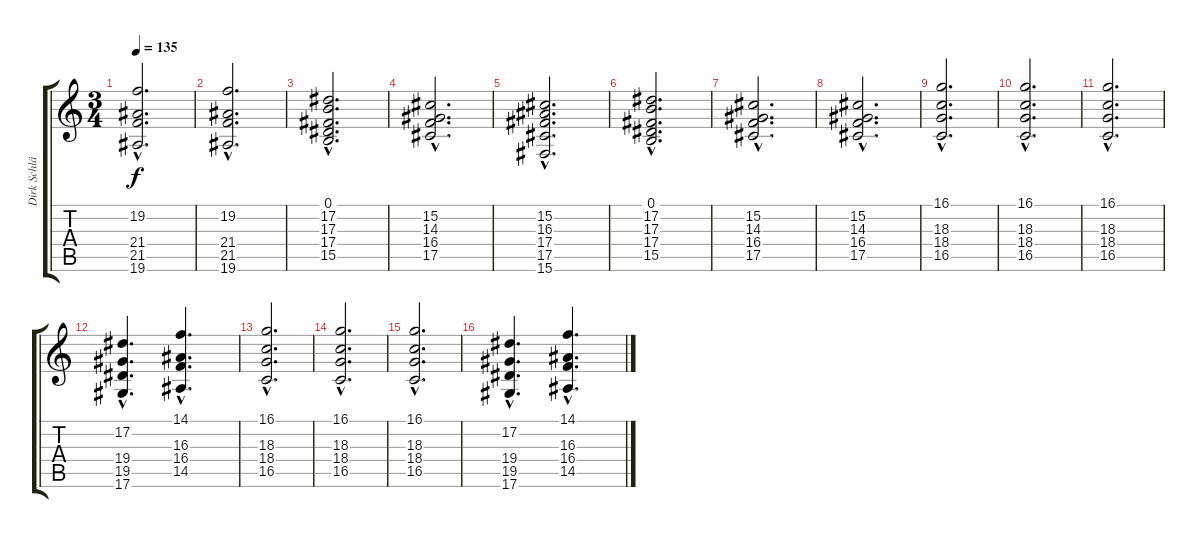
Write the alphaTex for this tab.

\track ("Dirk Schlächter" "Dirk Schlä") {instrument stringensemble1}
\staff {score tabs}
\tuning (Eb4 Bb3 Gb3 Db3 Ab2 Eb2) {hide}
\ts (3 4)
\tempo 135
\clef g2
\ks c
(19.2{hac} 21.4{hac} 21.5{hac} 19.6{hac}).2{d dy f} |
(19.2{hac} 21.4{hac} 21.5{hac} 19.6{hac}).2{d} |
(0.1{hac} 17.2{hac} 17.3{hac} 17.4{hac} 15.5{hac}).2{d} |
(15.2{hac} 14.3{hac} 16.4{hac} 17.5{hac}).2{d} |
(15.2{hac} 16.3{hac} 17.4{hac} 17.5{hac} 15.6{hac}).2{d} |
(0.1{hac} 17.2{hac} 17.3{hac} 17.4{hac} 15.5{hac}).2{d} |
(15.2{hac} 14.3{hac} 16.4{hac} 17.5{hac}).2{d} |
(15.2{hac} 14.3{hac} 16.4{hac} 17.5{hac}).2{d} |
(16.1{hac} 18.3{hac} 18.4{hac} 16.5{hac}).2{d} |
(16.1{hac} 18.3{hac} 18.4{hac} 16.5{hac}).2{d} |
(16.1{hac} 18.3{hac} 18.4{hac} 16.5{hac}).2{d} |
(17.2{hac} 19.4{hac} 19.5{hac} 17.6{hac}).4{d} (14.1{hac} 16.3{hac} 16.4{hac} 14.5{hac}).4{d} |
(16.1{hac} 18.3{hac} 18.4{hac} 16.5{hac}).2{d} |
(16.1{hac} 18.3{hac} 18.4{hac} 16.5{hac}).2{d} |
(16.1{hac} 18.3{hac} 18.4{hac} 16.5{hac}).2{d} |
(17.2{hac} 19.4{hac} 19.5{hac} 17.6{hac}).4{d} (14.1{hac} 16.3{hac} 16.4{hac} 14.5{hac}).4{d}
